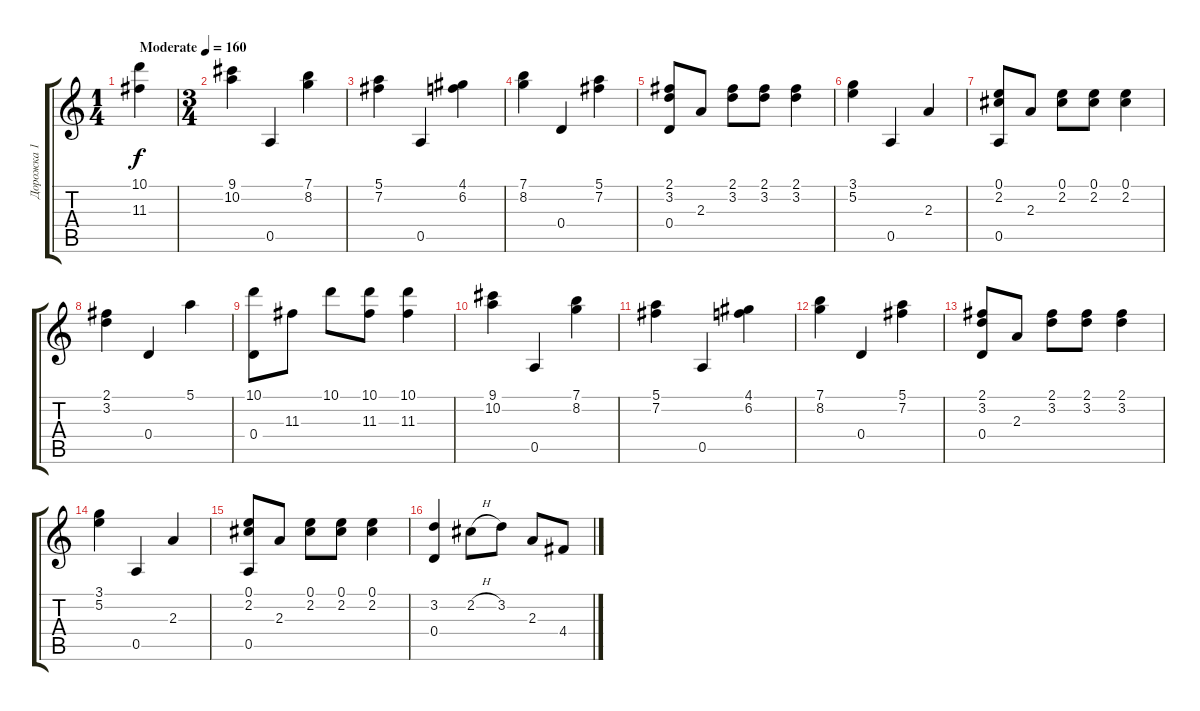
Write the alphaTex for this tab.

\track ("Дорожка 1" "Дорожка 1") {instrument acousticguitarnylon}
\staff {score tabs}
\tuning (E4 B3 G3 D3 A2 E2) {hide}
\ts (1 4)
\tempo (160 "Moderate")
\clef g2
\ks c
(10.1 11.3).4{dy f instrument acousticguitarnylon} |
\ts (3 4)
(9.1 10.2).4 0.5.4 (7.1 8.2).4 |
(5.1 7.2).4 0.5.4 (4.1 6.2).4 |
(7.1 8.2).4 0.4.4 (5.1 7.2).4 |
(2.1 3.2 0.4).8 2.3.8 (2.1 3.2).8 (2.1 3.2).8 (2.1 3.2).4 |
(3.1 5.2).4 0.5.4 2.3.4 |
(0.1 2.2 0.5).8 2.3.8 (0.1 2.2).8 (0.1 2.2).8 (0.1 2.2).4 |
(2.1 3.2).4 0.4.4 5.1.4 |
(10.1 0.4).8 11.3.8 10.1.8 (10.1 11.3).8 (10.1 11.3).4 |
(9.1 10.2).4 0.5.4 (7.1 8.2).4 |
(5.1 7.2).4 0.5.4 (4.1 6.2).4 |
(7.1 8.2).4 0.4.4 (5.1 7.2).4 |
(2.1 3.2 0.4).8 2.3.8 (2.1 3.2).8 (2.1 3.2).8 (2.1 3.2).4 |
(3.1 5.2).4 0.5.4 2.3.4 |
(0.1 2.2 0.5).8 2.3.8 (0.1 2.2).8 (0.1 2.2).8 (0.1 2.2).4 |
(3.2 0.4).4 2.2{h}.8 3.2.8 2.3.8 4.4.8
